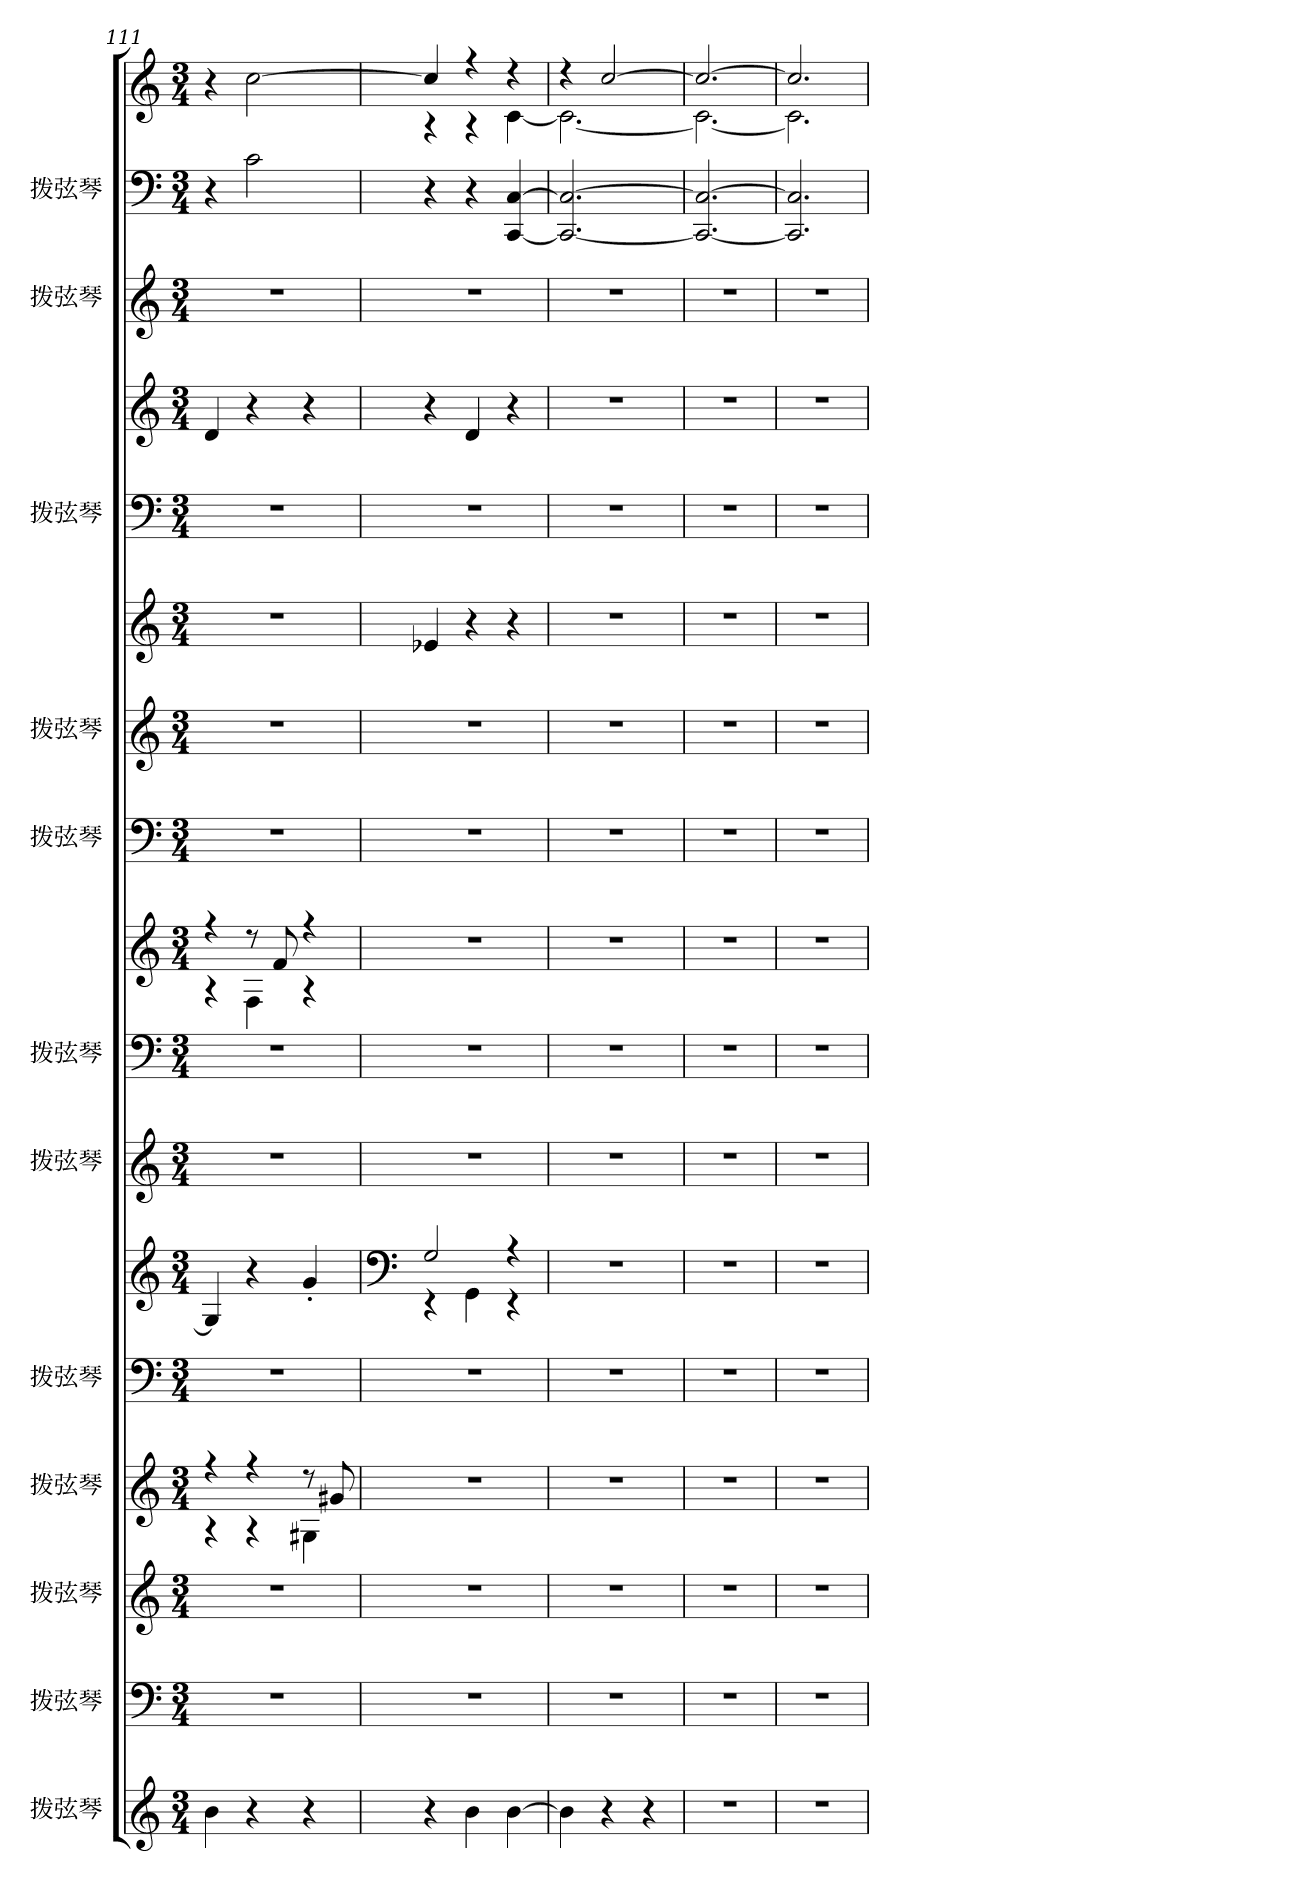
**kern	**kern	**kern	**kern	**kern	**kern	**kern	**kern	**kern	**kern	**kern	**kern	**kern	**kern	**kern	**kern	**kern
*part12	*part11	*part10	*part9	*part8	*part8	*part7	*part6	*part6	*part5	*part4	*part4	*part3	*part3	*part2	*part1	*part1
*staff17	*staff16	*staff15	*staff14	*staff13	*staff12	*staff11	*staff10	*staff9	*staff8	*staff7	*staff6	*staff5	*staff4	*staff3	*staff2	*staff1
*I"拨弦琴	*I"拨弦琴	*I"拨弦琴	*I"拨弦琴	*I"拨弦琴	*	*I"拨弦琴	*I"拨弦琴	*	*I"拨弦琴	*I"拨弦琴	*	*I"拨弦琴	*	*I"拨弦琴	*I"拨弦琴	*
*clefG2	*clefF4	*clefG2	*clefG2	*clefF4	*clefG2	*clefG2	*clefF4	*clefG2	*clefF4	*clefG2	*clefG2	*clefF4	*clefG2	*clefG2	*clefF4	*clefG2
*k[]	*k[]	*k[]	*k[]	*k[]	*k[]	*k[]	*k[]	*k[]	*k[]	*k[]	*k[]	*k[]	*k[]	*k[]	*k[]	*k[]
*M3/4	*M3/4	*M3/4	*M3/4	*M3/4	*M3/4	*M3/4	*M3/4	*M3/4	*M3/4	*M3/4	*M3/4	*M3/4	*M3/4	*M3/4	*M3/4	*M3/4
=111	=111	=111	=111	=111	=111	=111	=111	=111	=111	=111	=111	=111	=111	=111	=111	=111
*	*	*	*^	*	*	*	*	*^	*	*	*	*	*	*	*	*
4b\	2.r	2.r	4r	4r	2.r	4G/]	2.r	2.r	4r	4r	2.r	2.r	2.r	2.r	4d/	2.r	4r	4r
4r	.	.	4r	4r	.	4r	.	.	8r	4F\	.	.	.	.	4r	.	2c\	[2cc\
.	.	.	.	.	.	.	.	.	8f/	.	.	.	.	.	.	.	.	.
4r	.	.	8r	4G#X\	.	4g'/	.	.	4r	4r	.	.	.	.	4r	.	.	.
.	.	.	8g#X/	.	.	.	.	.	.	.	.	.	.	.	.	.	.	.
*	*	*	*v	*v	*	*	*	*	*v	*v	*	*	*	*	*	*	*	*
=112	=112	=112	=112	=112	=112	=112	=112	=112	=112	=112	=112	=112	=112	=112	=112	=112
*	*	*	*	*	*clefF4	*	*	*	*	*	*	*	*	*	*	*
*	*	*	*	*	*^	*	*	*	*	*	*	*	*	*	*	*^
4r	2.r	2.r	2.r	2.r	2G/	4r	2.r	2.r	2.r	2.r	2.r	4e-X/	2.r	4r	2.r	4r	4cc/]	4r
4b\	.	.	.	.	.	4GG\	.	.	.	.	.	4r	.	4d/	.	4r	4r	4r
[4b\	.	.	.	.	4r	4r	.	.	.	.	.	4r	.	4r	.	[4CC/ [4C/	4r	[4c\
*	*	*	*	*	*v	*v	*	*	*	*	*	*	*	*	*	*	*	*
=113	=113	=113	=113	=113	=113	=113	=113	=113	=113	=113	=113	=113	=113	=113	=113	=113	=113
4b\]	2.r	2.r	2.r	2.r	2.r	2.r	2.r	2.r	2.r	2.r	2.r	2.r	2.r	2.r	2.CC/_ 2.C/_	4r	2.c\_
4r	.	.	.	.	.	.	.	.	.	.	.	.	.	.	.	[2cc/	.
4r	.	.	.	.	.	.	.	.	.	.	.	.	.	.	.	.	.
=114	=114	=114	=114	=114	=114	=114	=114	=114	=114	=114	=114	=114	=114	=114	=114	=114	=114
2.r	2.r	2.r	2.r	2.r	2.r	2.r	2.r	2.r	2.r	2.r	2.r	2.r	2.r	2.r	2.CC/_ 2.C/_	2.cc/_	2.c\_
=115	=115	=115	=115	=115	=115	=115	=115	=115	=115	=115	=115	=115	=115	=115	=115	=115	=115
2.r	2.r	2.r	2.r	2.r	2.r	2.r	2.r	2.r	2.r	2.r	2.r	2.r	2.r	2.r	2.CC/] 2.C/]	2.cc/]	2.c\]
*	*	*	*	*	*	*	*	*	*	*	*	*	*	*	*	*v	*v
=	=	=	=	=	=	=	=	=	=	=	=	=	=	=	=	=
*-	*-	*-	*-	*-	*-	*-	*-	*-	*-	*-	*-	*-	*-	*-	*-	*-
